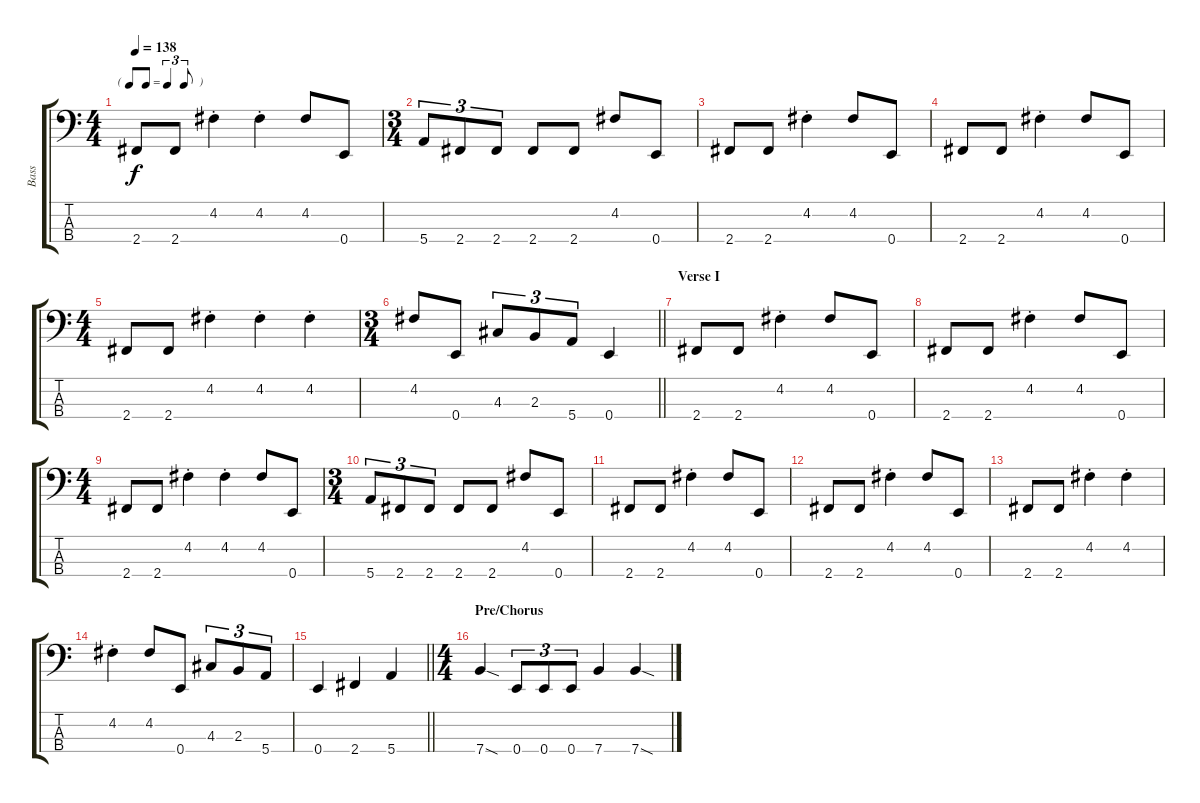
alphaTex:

\track ("Bass" "Bass") {instrument electricbassfinger}
\staff {score tabs}
\tuning (G2 D2 A1 E1) {hide}
\ts (4 4)
\tf triplet8th
\tempo 138
\clef f4
\ks c
2.4.8{dy f} 2.4.8 4.2{st}.4 4.2{st}.4 4.2.8 0.4.8 |
\ts (3 4)
5.4.8{tu (3 2)} 2.4.8{tu (3 2)} 2.4.8{tu (3 2)} 2.4.8 2.4.8 4.2.8 0.4.8 |
2.4.8 2.4.8 4.2{st}.4 4.2.8 0.4.8 |
2.4.8 2.4.8 4.2{st}.4 4.2.8 0.4.8 |
\ts (4 4)
2.4.8 2.4.8 4.2{st}.4 4.2{st}.4 4.2{st}.4 |
\ts (3 4)
\barLineRight lightlight
4.2.8 0.4.8 4.3.8{tu (3 2)} 2.3.8{tu (3 2)} 5.4.8{tu (3 2)} 0.4.4 |
\section ("" "Verse I")
2.4.8 2.4.8 4.2{st}.4 4.2.8 0.4.8 |
2.4.8 2.4.8 4.2{st}.4 4.2.8 0.4.8 |
\ts (4 4)
2.4.8 2.4.8 4.2{st}.4 4.2{st}.4 4.2.8 0.4.8 |
\ts (3 4)
5.4.8{tu (3 2)} 2.4.8{tu (3 2)} 2.4.8{tu (3 2)} 2.4.8 2.4.8 4.2.8 0.4.8 |
2.4.8 2.4.8 4.2{st}.4 4.2.8 0.4.8 |
2.4.8 2.4.8 4.2{st}.4 4.2.8 0.4.8 |
2.4.8 2.4.8 4.2{st}.4 4.2{st}.4 |
4.2{st}.4 4.2.8 0.4.8 4.3.8{tu (3 2)} 2.3.8{tu (3 2)} 5.4.8{tu (3 2)} |
\barLineRight lightlight
0.4.4 2.4.4 5.4.4 |
\ts (4 4)
\section ("" "Pre/Chorus")
7.4{sod}.4 0.4.8{tu (3 2)} 0.4.8{tu (3 2)} 0.4.8{tu (3 2)} 7.4.4 7.4{sod}.4
